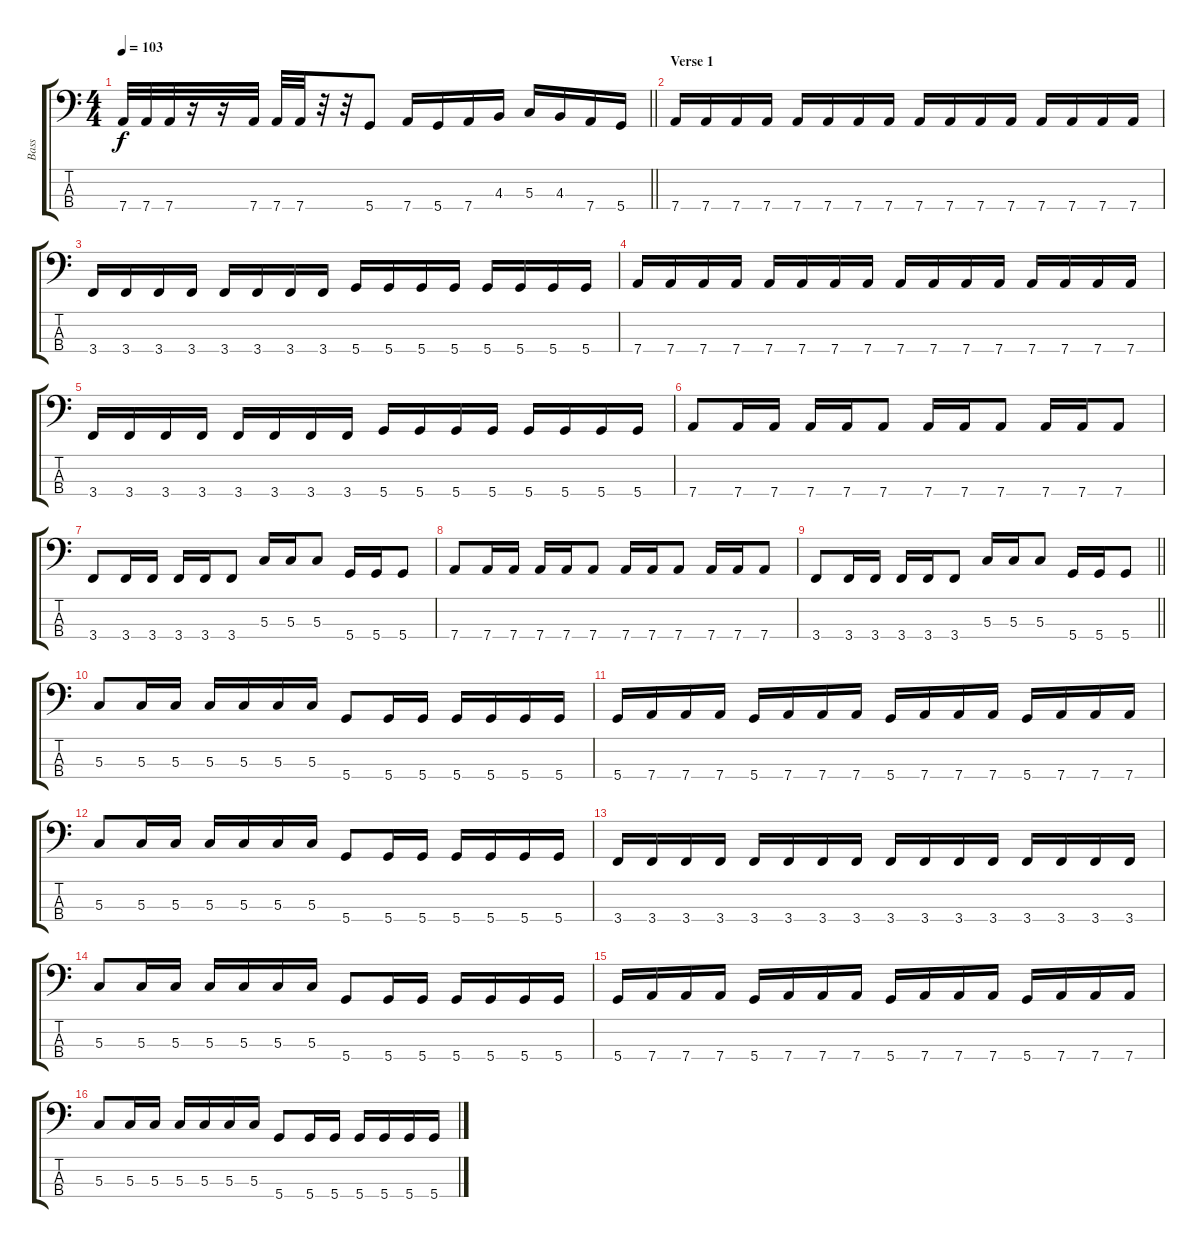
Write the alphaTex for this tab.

\track ("Bass" "Bass") {instrument electricbassfinger}
\staff {score tabs}
\tuning (F2 C2 G1 D1) {hide}
\ts (4 4)
\tempo 103
\clef f4
\barLineRight lightlight
\ks aminor
7.4.32{dy f} 7.4.32 7.4.32 r.16 r.16 7.4.32 7.4.32 7.4.32 r.32 r.32 5.4.8 7.4.16 5.4.16 7.4.16 4.3.16 5.3.16 4.3.16 7.4.16 5.4.16 |
\section ("" "Verse 1")
7.4.16 7.4.16 7.4.16 7.4.16 7.4.16 7.4.16 7.4.16 7.4.16 7.4.16 7.4.16 7.4.16 7.4.16 7.4.16 7.4.16 7.4.16 7.4.16 |
3.4.16 3.4.16 3.4.16 3.4.16 3.4.16 3.4.16 3.4.16 3.4.16 5.4.16 5.4.16 5.4.16 5.4.16 5.4.16 5.4.16 5.4.16 5.4.16 |
7.4.16 7.4.16 7.4.16 7.4.16 7.4.16 7.4.16 7.4.16 7.4.16 7.4.16 7.4.16 7.4.16 7.4.16 7.4.16 7.4.16 7.4.16 7.4.16 |
3.4.16 3.4.16 3.4.16 3.4.16 3.4.16 3.4.16 3.4.16 3.4.16 5.4.16 5.4.16 5.4.16 5.4.16 5.4.16 5.4.16 5.4.16 5.4.16 |
7.4.8 7.4.16 7.4.16 7.4.16 7.4.16 7.4.8 7.4.16 7.4.16 7.4.8 7.4.16 7.4.16 7.4.8 |
3.4.8 3.4.16 3.4.16 3.4.16 3.4.16 3.4.8 5.3.16 5.3.16 5.3.8 5.4.16 5.4.16 5.4.8 |
7.4.8 7.4.16 7.4.16 7.4.16 7.4.16 7.4.8 7.4.16 7.4.16 7.4.8 7.4.16 7.4.16 7.4.8 |
\barLineRight lightlight
3.4.8 3.4.16 3.4.16 3.4.16 3.4.16 3.4.8 5.3.16 5.3.16 5.3.8 5.4.16 5.4.16 5.4.8 |
\section ("" "")
5.3.8 5.3.16 5.3.16 5.3.16 5.3.16 5.3.16 5.3.16 5.4.8 5.4.16 5.4.16 5.4.16 5.4.16 5.4.16 5.4.16 |
5.4.16 7.4.16 7.4.16 7.4.16 5.4.16 7.4.16 7.4.16 7.4.16 5.4.16 7.4.16 7.4.16 7.4.16 5.4.16 7.4.16 7.4.16 7.4.16 |
5.3.8 5.3.16 5.3.16 5.3.16 5.3.16 5.3.16 5.3.16 5.4.8 5.4.16 5.4.16 5.4.16 5.4.16 5.4.16 5.4.16 |
3.4.16 3.4.16 3.4.16 3.4.16 3.4.16 3.4.16 3.4.16 3.4.16 3.4.16 3.4.16 3.4.16 3.4.16 3.4.16 3.4.16 3.4.16 3.4.16 |
5.3.8 5.3.16 5.3.16 5.3.16 5.3.16 5.3.16 5.3.16 5.4.8 5.4.16 5.4.16 5.4.16 5.4.16 5.4.16 5.4.16 |
5.4.16 7.4.16 7.4.16 7.4.16 5.4.16 7.4.16 7.4.16 7.4.16 5.4.16 7.4.16 7.4.16 7.4.16 5.4.16 7.4.16 7.4.16 7.4.16 |
5.3.8 5.3.16 5.3.16 5.3.16 5.3.16 5.3.16 5.3.16 5.4.8 5.4.16 5.4.16 5.4.16 5.4.16 5.4.16 5.4.16
